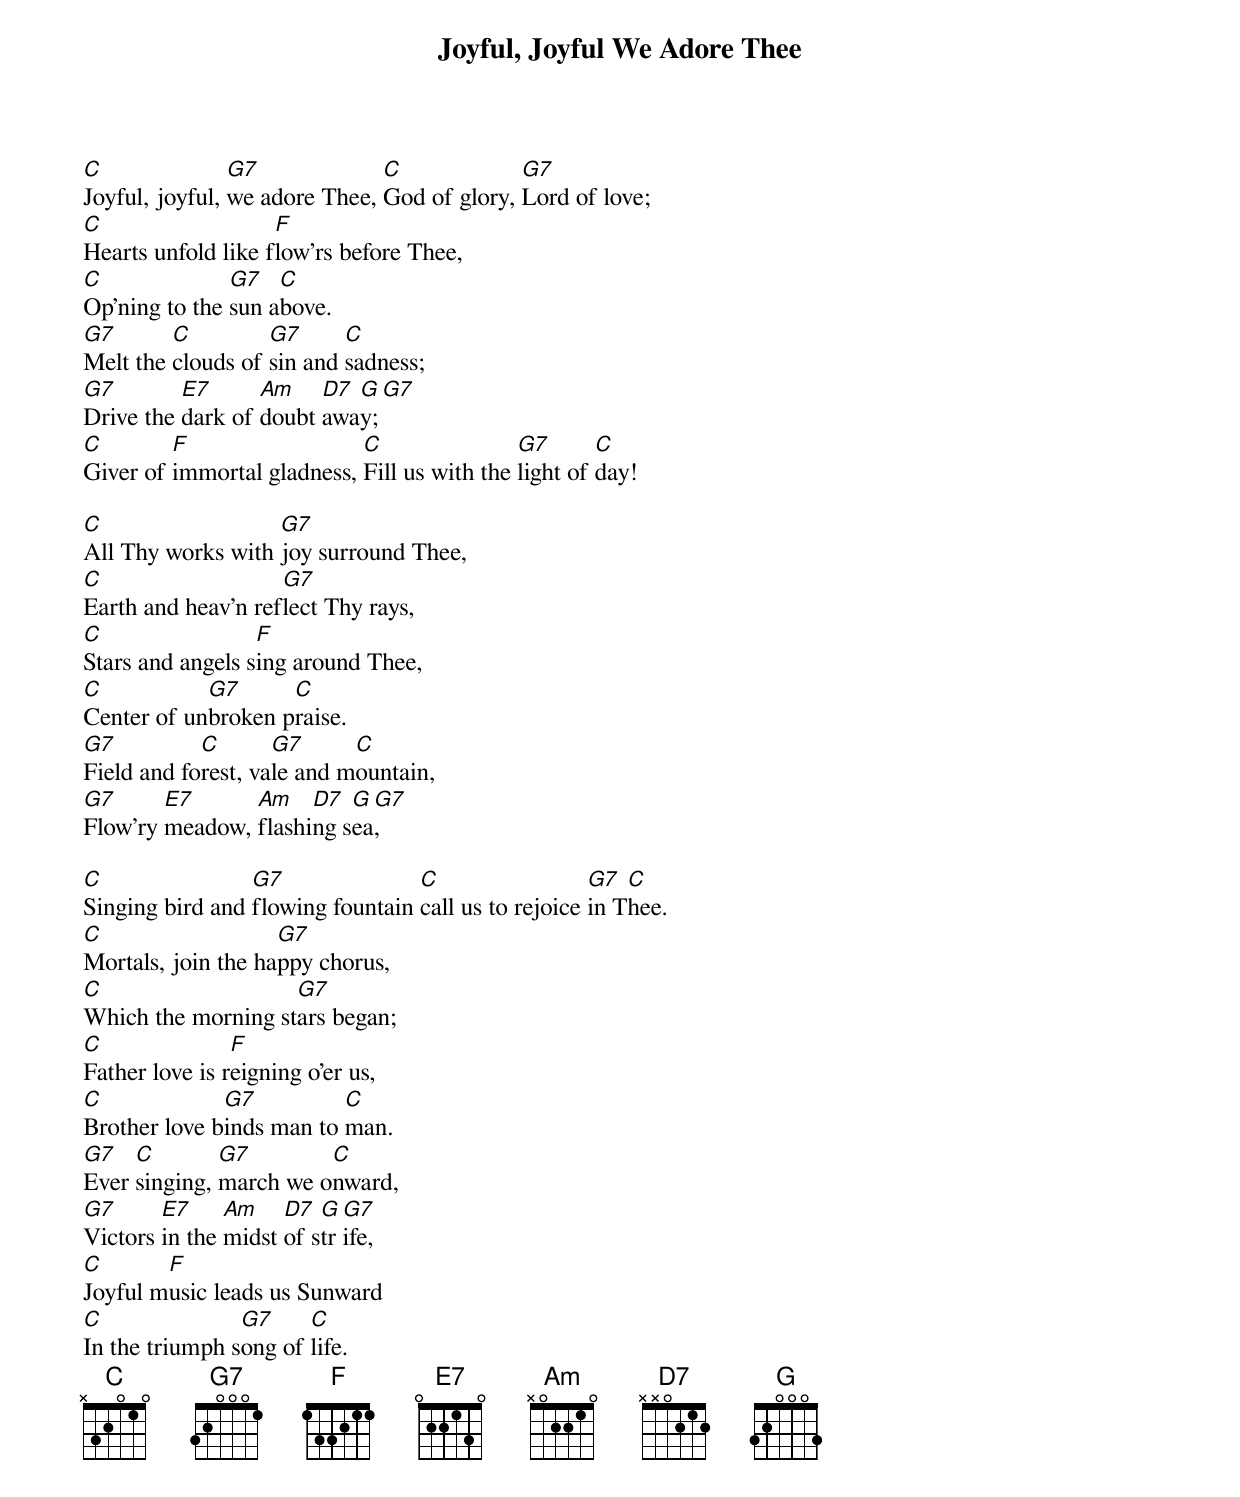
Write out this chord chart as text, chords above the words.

Joyful, Joyful We Adore Thee

C               G7             C             G7
Joyful, joyful, we adore Thee, God of glory, Lord of love;
C                   F
Hearts unfold like flow’rs before Thee,
C              G7   C
Op’ning to the sun above.
G7       C         G7      C
Melt the clouds of sin and sadness;
G7        E7      Am    D7 G G7
Drive the dark of doubt away;
C        F                  C                G7       C
Giver of immortal gladness, Fill us with the light of day!

C                  G7
All Thy works with joy surround Thee,
C                   G7
Earth and heav’n reflect Thy rays,
C                 F
Stars and angels sing around Thee,
C           G7      C
Center of unbroken praise.
G7          C       G7      C
Field and forest, vale and mountain,
G7      E7      Am    D7  G G7
Flow’ry meadow, flashing sea,

C                G7               C                  G7  C
Singing bird and flowing fountain call us to rejoice in Thee.
C                   G7
Mortals, join the happy chorus,
C                   G7
Which the morning stars began;
C               F
Father love is reigning o’er us,
C             G7          C
Brother love binds man to man.
G7   C        G7        C
Ever singing, march we onward,
G7      E7     Am    D7  G G7
Victors in the midst of strife,
C       F
Joyful music leads us Sunward
C               G7     C
In the triumph song of life.
